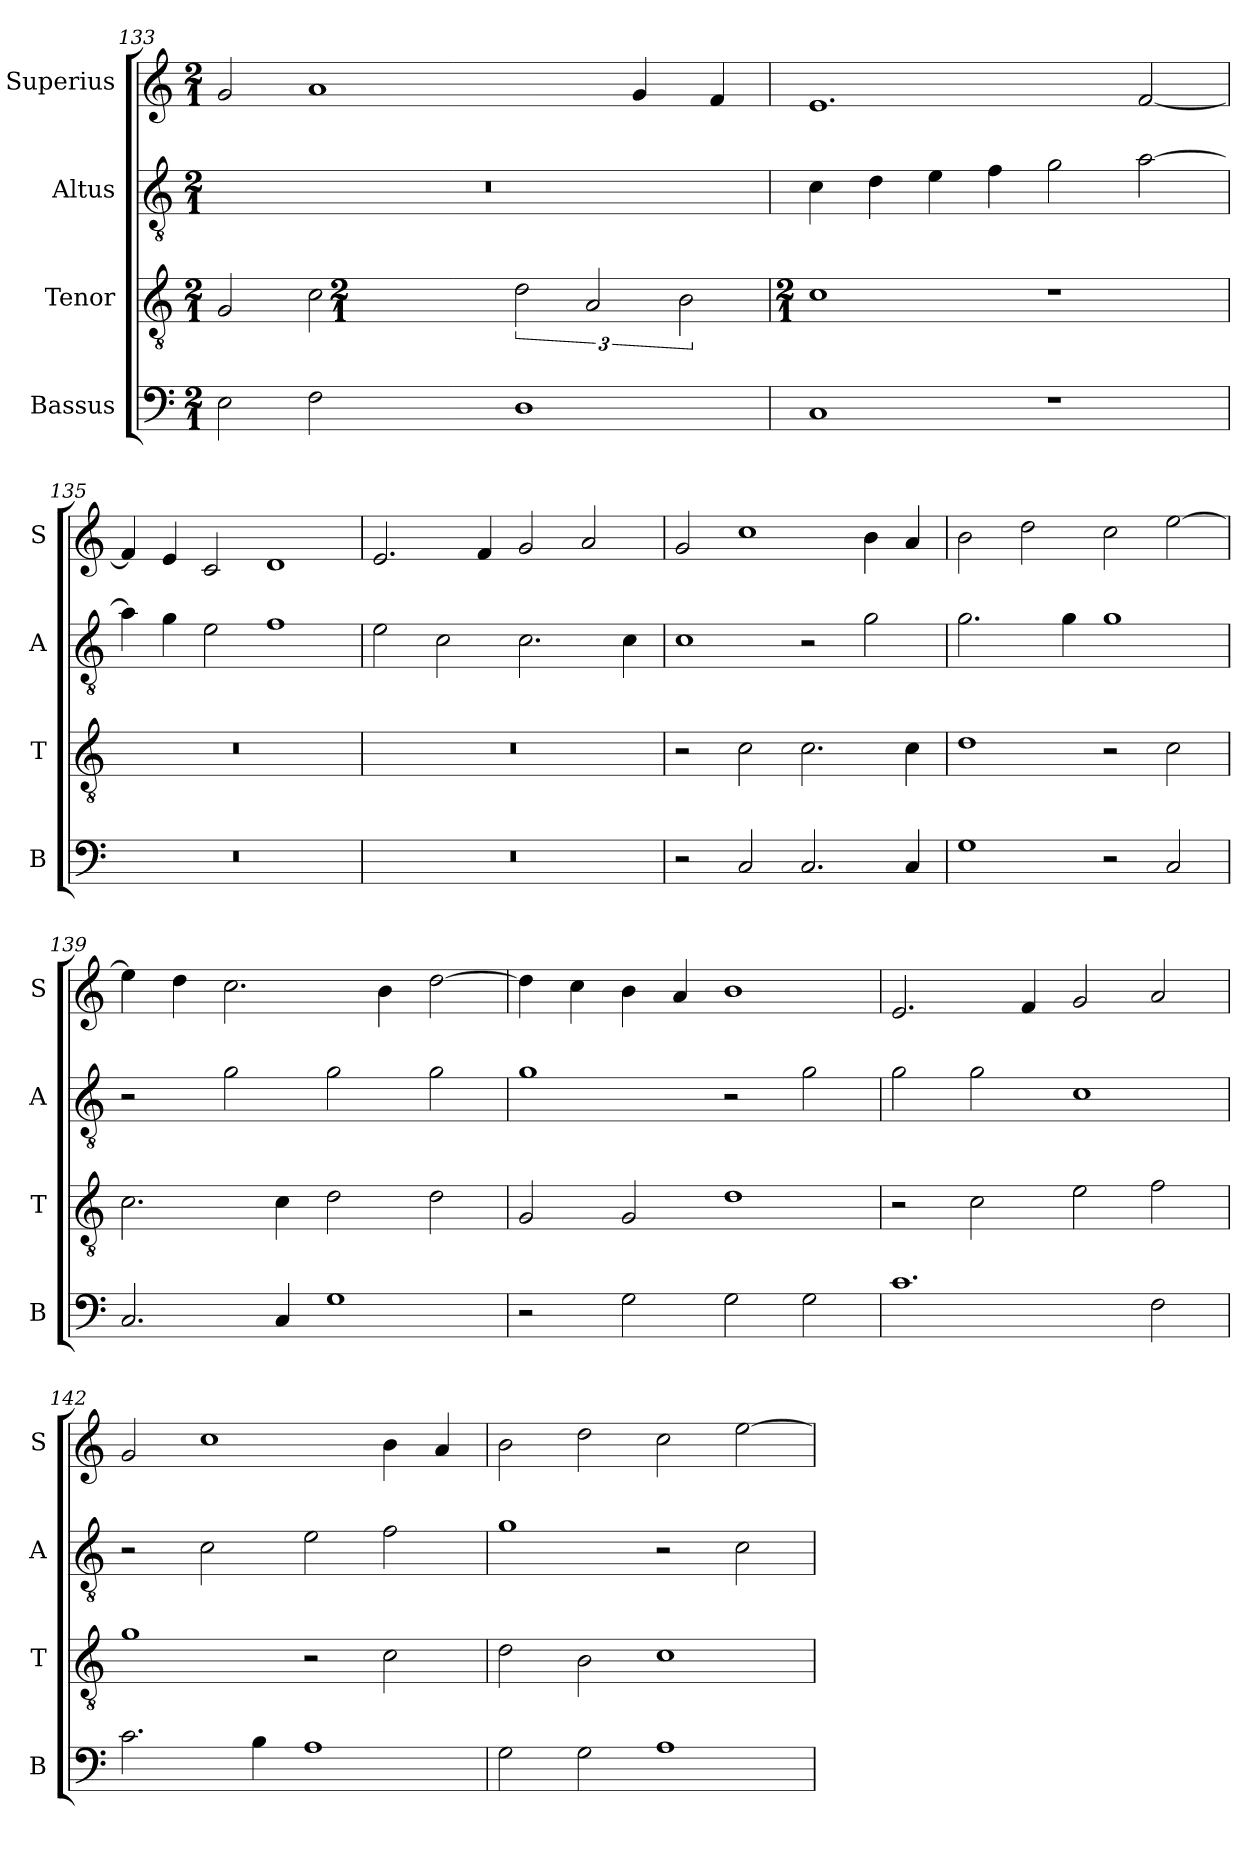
**kern	**kern	**kern	**kern
*part4	*part3	*part2	*part1
*staff4	*staff3	*staff2	*staff1
*I"Bassus	*I"Tenor	*I"Altus	*I"Superius
*I'B	*I'T	*I'A	*I'S
*clefF4	*clefGv2	*clefGv2	*clefG2
*k[]	*k[]	*k[]	*k[]
*M2/1	*M2/1	*M2/1	*M2/1
=133	=133	=133	=133
2E\	2G/	0r	2g/
2F\	2c\	.	1a
*	*M2/1	*	*
1D	3d\	.	.
.	3A/	.	.
.	.	.	4g/
.	3B\	.	.
.	.	.	4f/
=134	=134	=134	=134
*	*M2/1	*	*
1C	1c	4c\	1.e
.	.	4d\	.
.	.	4e\	.
.	.	4f\	.
1r	1r	2g\	.
.	.	[2a\	[2f/
=135	=135	=135	=135
0r	0r	4a\]	4f/]
.	.	4g\	4e/
.	.	2e\	2c/
.	.	1f	1d
=136	=136	=136	=136
0r	0r	2e\	2.e/
.	.	2c\	.
.	.	.	4f/
.	.	2.c\	2g/
.	.	.	2a/
.	.	4c\	.
=137	=137	=137	=137
2r	2r	1c	2g/
2C/	2c\	.	1cc
2.C/	2.c\	2r	.
.	.	2g\	4b\
4C/	4c\	.	4a/
=138	=138	=138	=138
1G	1d	2.g\	2b\
.	.	.	2dd\
.	.	4g\	.
2r	2r	1g	2cc\
2C/	2c\	.	[2ee\
=139	=139	=139	=139
2.C/	2.c\	2r	4ee\]
.	.	.	4dd\
.	.	2g\	2.cc\
4C/	4c\	.	.
1G	2d\	2g\	.
.	.	.	4b\
.	2d\	2g\	[2dd\
=140	=140	=140	=140
2r	2G/	1g	4dd\]
.	.	.	4cc\
2G\	2G/	.	4b\
.	.	.	4a/
2G\	1d	2r	1b
2G\	.	2g\	.
=141	=141	=141	=141
1.c	2r	2g\	2.e/
.	2c\	2g\	.
.	.	.	4f/
.	2e\	1c	2g/
2F\	2f\	.	2a/
=142	=142	=142	=142
2.c\	1g	2r	2g/
.	.	2c\	1cc
4B\	.	.	.
1A	2r	2e\	.
.	2c\	2f\	4b\
.	.	.	4a/
=143	=143	=143	=143
2G\	2d\	1g	2b\
2G\	2B\	.	2dd\
1A	1c	2r	2cc\
.	.	2c\	[2ee\
=	=	=	=
*-	*-	*-	*-
